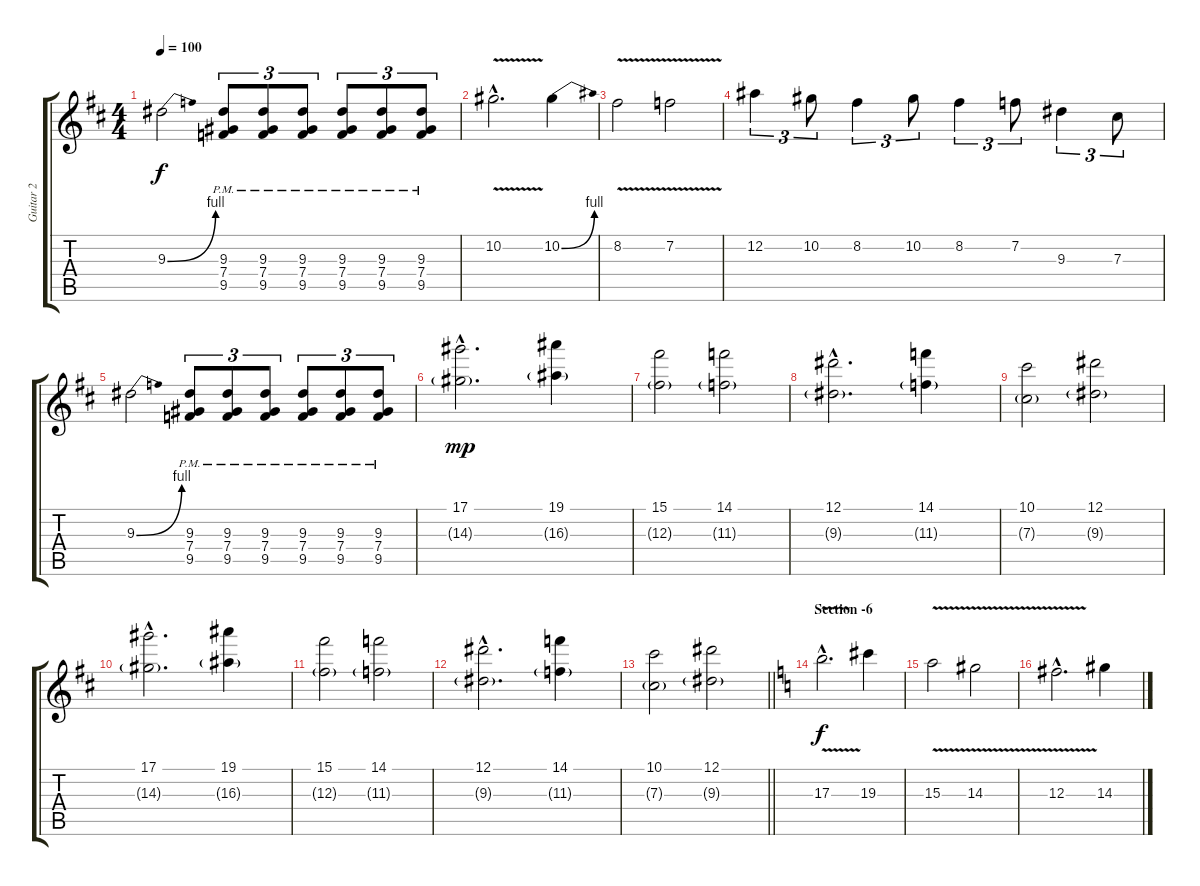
\track ("Guitar 2" "Guitar 2") {instrument electricguitarclean}
\staff {score tabs}
\tuning (Eb4 Bb3 Gb3 Db3 Ab2 Eb2) {hide}
\ts (4 4)
\tempo 100
\clef g2
\ks d
9.3{be (bend 0 0 60 4)}.2{dy f} (9.3{pm} 7.4{pm} 9.5{pm}).8{tu (3 2)} (9.3{pm} 7.4{pm} 9.5{pm}).8{tu (3 2)} (9.3{pm} 7.4{pm} 9.5{pm}).8{tu (3 2)} (9.3{pm} 7.4{pm} 9.5{pm}).8{tu (3 2)} (9.3{pm} 7.4{pm} 9.5{pm}).8{tu (3 2)} (9.3{pm} 7.4{pm} 9.5{pm}).8{tu (3 2)} |
10.2{v hac}.2{d} 10.2{be (bend 0 0 60 4)}.4 |
8.2{v}.2 7.2{v}.2 |
12.2.4{tu (3 2)} 10.2.8{tu (3 2)} 8.2.4{tu (3 2)} 10.2.8{tu (3 2)} 8.2.4{tu (3 2)} 7.2.8{tu (3 2)} 9.3.4{tu (3 2)} 7.3.8{tu (3 2)} |
9.3{be (bend 0 0 60 4)}.2 (9.3{pm} 7.4{pm} 9.5{pm}).8{tu (3 2)} (9.3{pm} 7.4{pm} 9.5{pm}).8{tu (3 2)} (9.3{pm} 7.4{pm} 9.5{pm}).8{tu (3 2)} (9.3{pm} 7.4{pm} 9.5{pm}).8{tu (3 2)} (9.3{pm} 7.4{pm} 9.5{pm}).8{tu (3 2)} (9.3{pm} 7.4{pm} 9.5{pm}).8{tu (3 2)} |
(17.1{hac} 14.3{g hac}).2{d dy mp} (19.1 16.3{g}).4 |
(15.1 12.3{g}).2 (14.1 11.3{g}).2 |
(12.1{hac} 9.3{g hac}).2{d} (14.1 11.3{g}).4 |
(10.1 7.3{g}).2 (12.1 9.3{g}).2 |
(17.1{hac} 14.3{g hac}).2{d} (19.1 16.3{g}).4 |
(15.1 12.3{g}).2 (14.1 11.3{g}).2 |
(12.1{hac} 9.3{g hac}).2{d} (14.1 11.3{g}).4 |
\barLineRight lightlight
(10.1 7.3{g}).2 (12.1 9.3{g}).2 |
\section ("" "Section -6")
\ks c
17.3{v hac}.2{d dy f} 19.3.4 |
15.3{v}.2 14.3{v}.2 |
12.3{v hac}.2{d} 14.3.4
